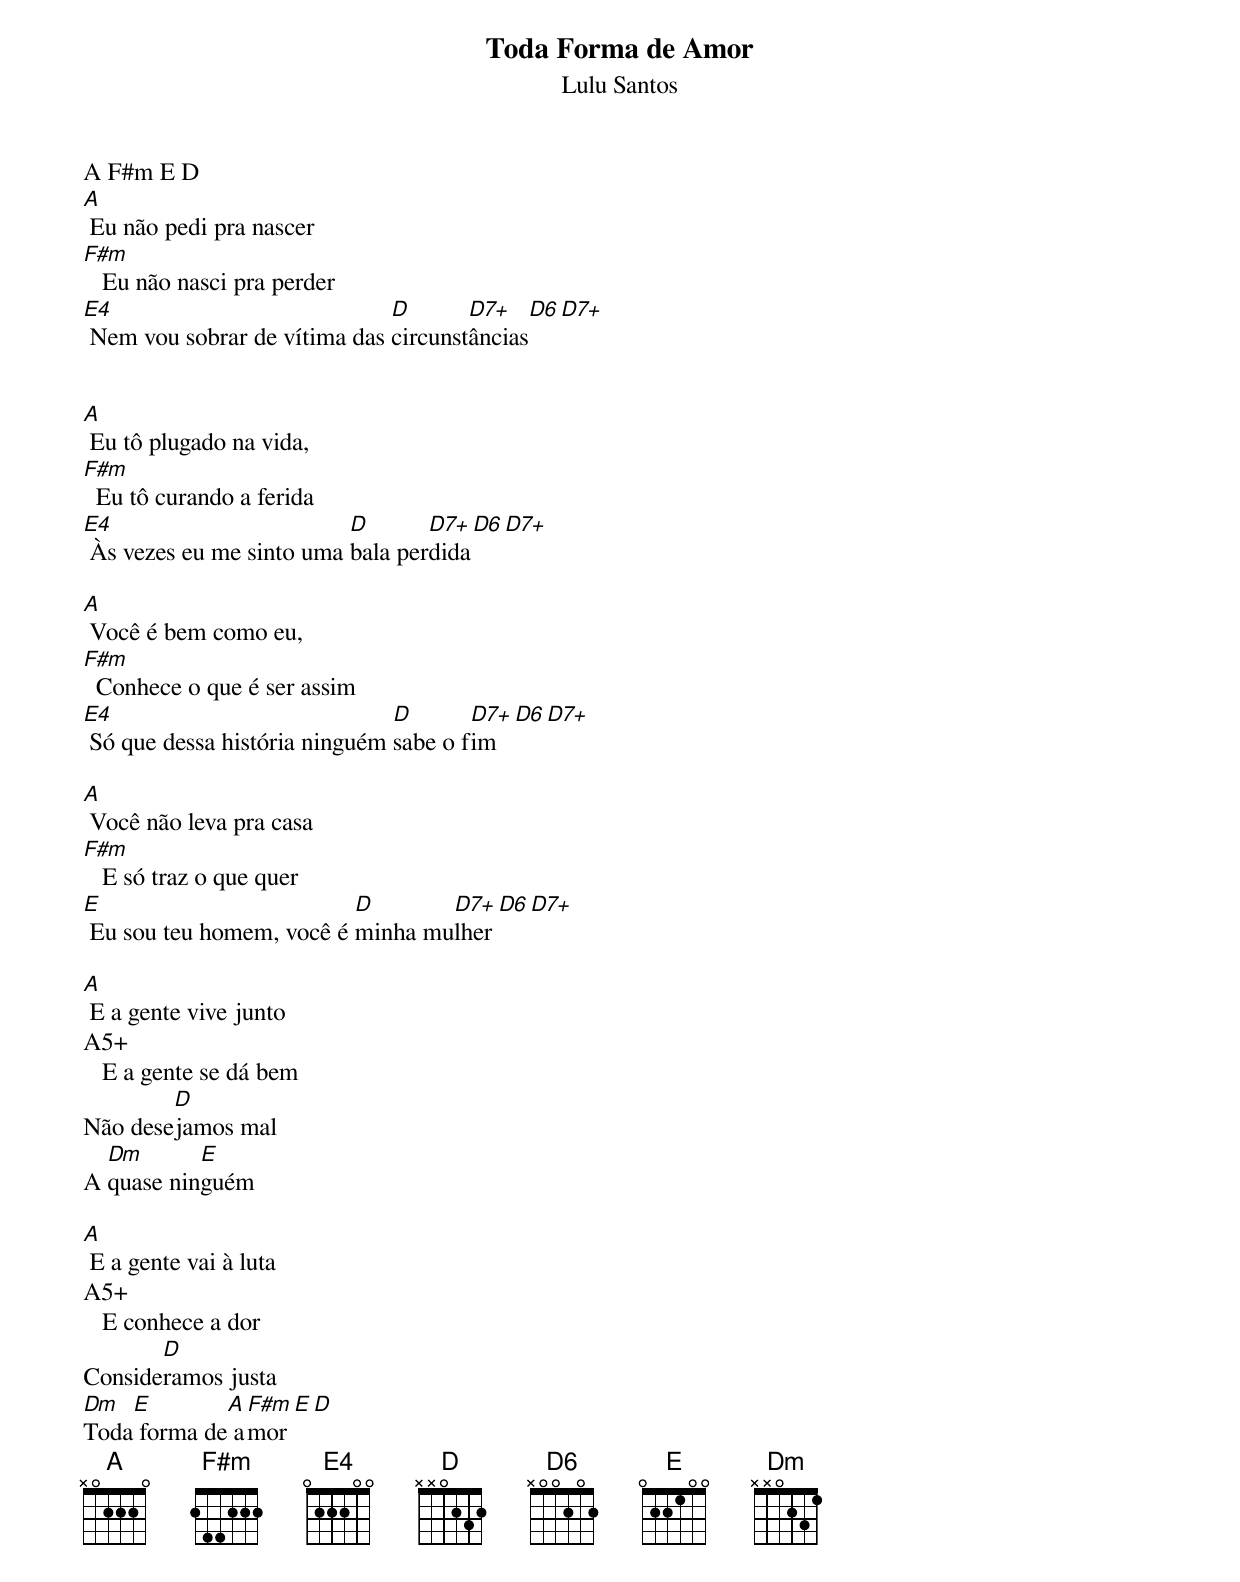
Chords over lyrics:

Toda Forma de Amor
Lulu Santos

A F#m E D
A
 Eu não pedi pra nascer
F#m
   Eu não nasci pra perder
E4                            D       D7+    D6   D7+
 Nem vou sobrar de vítima das circunstâncias


A
 Eu tô plugado na vida,
F#m
  Eu tô curando a ferida
E4                        D       D7+    D6   D7+
 Às vezes eu me sinto uma bala perdida

A
 Você é bem como eu,
F#m
  Conhece o que é ser assim
E4                             D       D7+    D6   D7+
 Só que dessa história ninguém sabe o fim

A
 Você não leva pra casa
F#m
   E só traz o que quer
E                         D       D7+   D6  D7+
 Eu sou teu homem, você é minha mulher

A
 E a gente vive junto
A5+
   E a gente se dá bem
        D
Não desejamos mal
  Dm       E
A quase ninguém

A
 E a gente vai à luta
A5+
   E conhece a dor
       D
Consideramos justa
Dm  E        A F#m E D
Toda forma de amor
